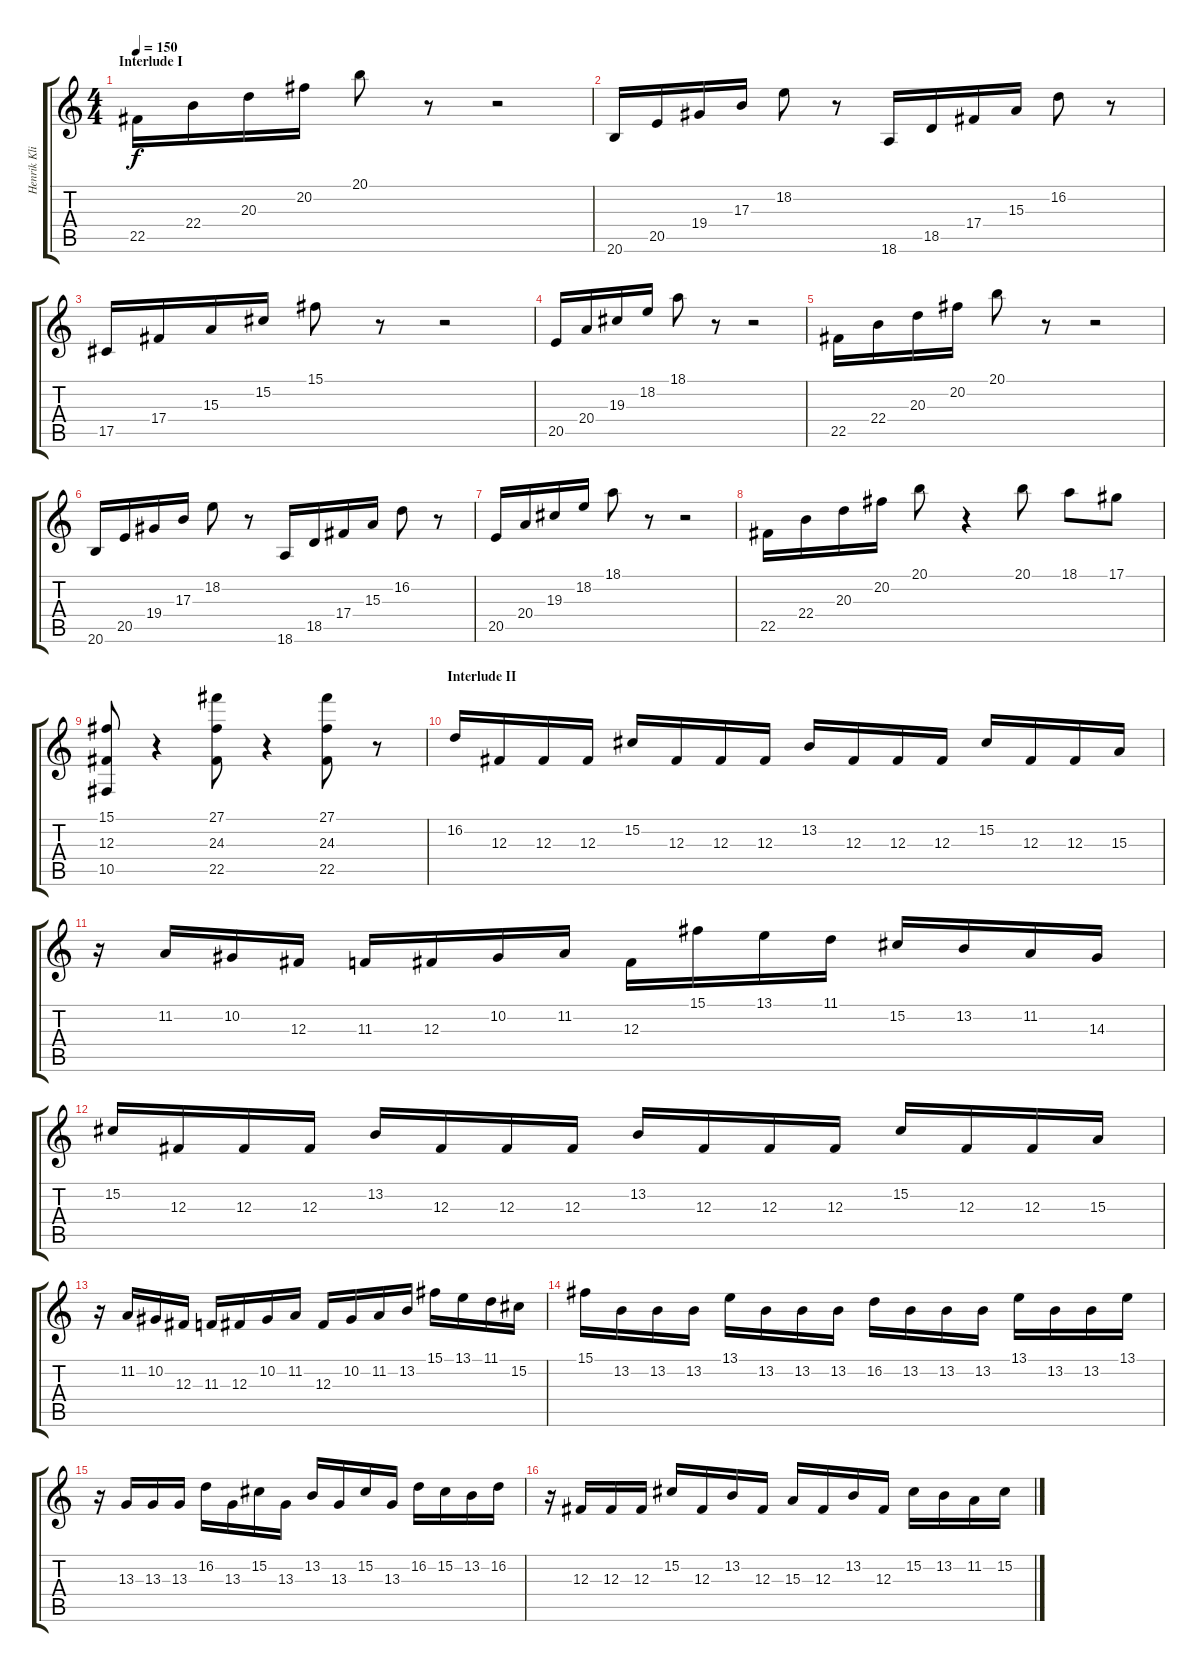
\track ("Henrik Klingenberg - Strings" "Henrik Kli") {instrument stringensemble1}
\staff {score tabs}
\tuning (Eb4 Bb3 Gb3 Db3 Ab2 Eb2) {hide}
\ts (4 4)
\section ("" "Interlude I")
\tempo 150
\clef g2
\ks c
22.5.16{dy f} 22.4.16 20.3.16 20.2.16 20.1.8 r.8 r.2 |
20.6.16 20.5.16 19.4.16 17.3.16 18.2.8 r.8 18.6.16 18.5.16 17.4.16 15.3.16 16.2.8 r.8 |
17.5.16 17.4.16 15.3.16 15.2.16 15.1.8 r.8 r.2 |
20.5.16 20.4.16 19.3.16 18.2.16 18.1.8 r.8 r.2 |
22.5.16 22.4.16 20.3.16 20.2.16 20.1.8 r.8 r.2 |
20.6.16 20.5.16 19.4.16 17.3.16 18.2.8 r.8 18.6.16 18.5.16 17.4.16 15.3.16 16.2.8 r.8 |
20.5.16 20.4.16 19.3.16 18.2.16 18.1.8 r.8 r.2 |
22.5.16 22.4.16 20.3.16 20.2.16 20.1.8 r.4 20.1.8 18.1.8 17.1.8 |
(15.1 12.3 10.5).8 r.4 (27.1 24.3 22.5).8 r.4 (27.1 24.3 22.5).8 r.8 |
\section ("" "Interlude II")
16.2.16 12.3.16 12.3.16 12.3.16 15.2.16 12.3.16 12.3.16 12.3.16 13.2.16 12.3.16 12.3.16 12.3.16 15.2.16 12.3.16 12.3.16 15.3.16 |
r.16 11.2.16 10.2.16 12.3.16 11.3.16 12.3.16 10.2.16 11.2.16 12.3.16 15.1.16 13.1.16 11.1.16 15.2.16 13.2.16 11.2.16 14.3.16 |
15.2.16 12.3.16 12.3.16 12.3.16 13.2.16 12.3.16 12.3.16 12.3.16 13.2.16 12.3.16 12.3.16 12.3.16 15.2.16 12.3.16 12.3.16 15.3.16 |
r.16 11.2.16 10.2.16 12.3.16 11.3.16 12.3.16 10.2.16 11.2.16 12.3.16 10.2.16 11.2.16 13.2.16 15.1.16 13.1.16 11.1.16 15.2.16 |
15.1.16 13.2.16 13.2.16 13.2.16 13.1.16 13.2.16 13.2.16 13.2.16 16.2.16 13.2.16 13.2.16 13.2.16 13.1.16 13.2.16 13.2.16 13.1.16 |
r.16 13.3.16 13.3.16 13.3.16 16.2.16 13.3.16 15.2.16 13.3.16 13.2.16 13.3.16 15.2.16 13.3.16 16.2.16 15.2.16 13.2.16 16.2.16 |
r.16 12.3.16 12.3.16 12.3.16 15.2.16 12.3.16 13.2.16 12.3.16 15.3.16 12.3.16 13.2.16 12.3.16 15.2.16 13.2.16 11.2.16 15.2.16
